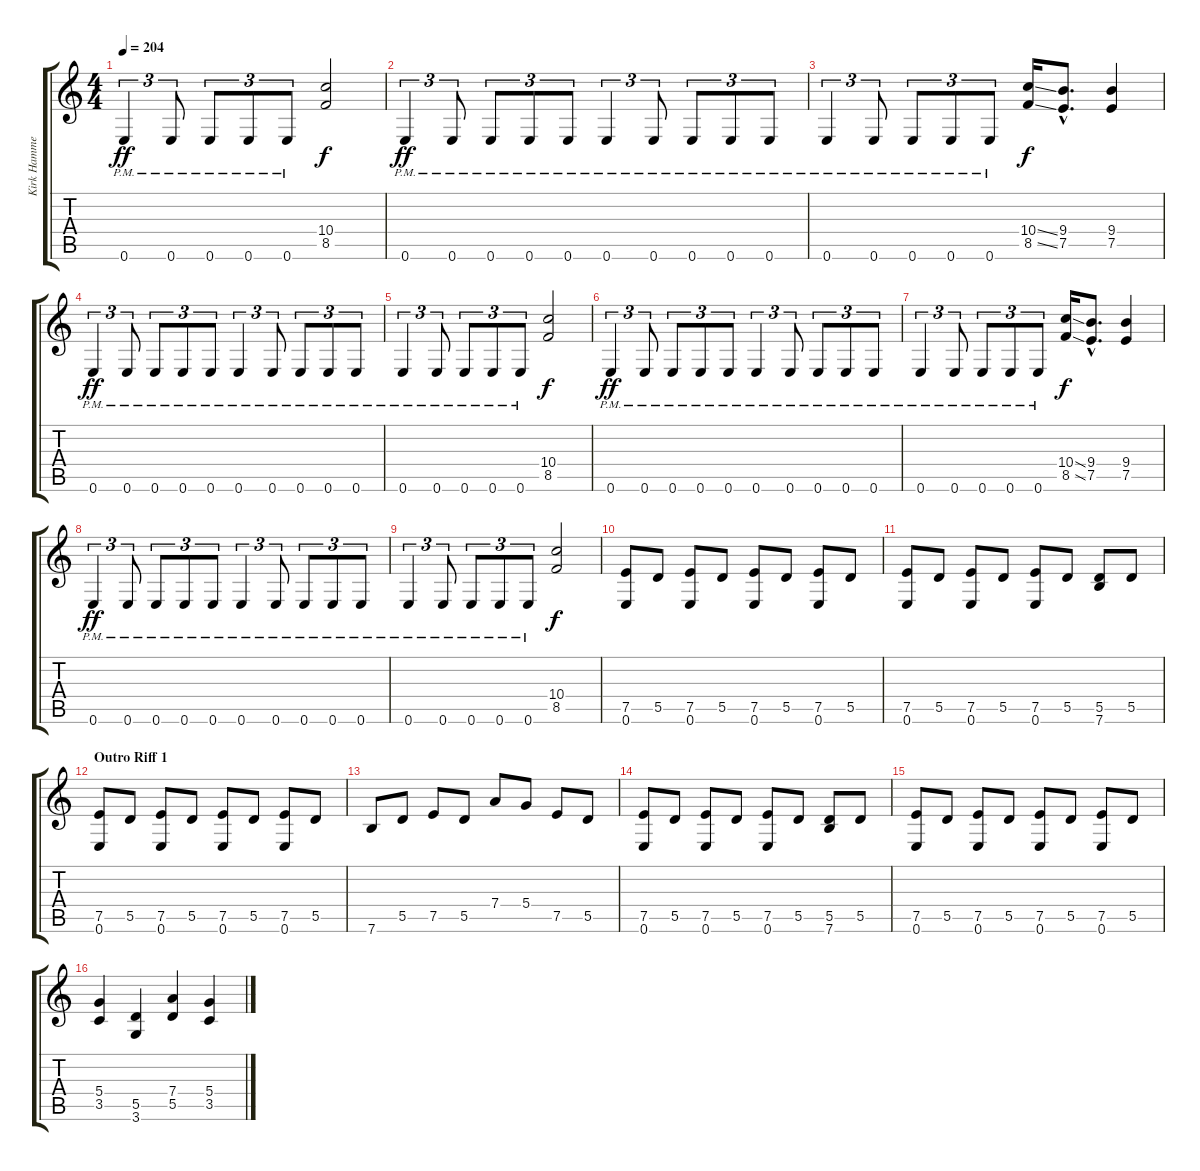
\track ("Kirk Hammet (Guitar 2)" "Kirk Hamme") {instrument distortionguitar}
\staff {score tabs}
\tuning (E4 B3 G3 D3 A2 E2) {hide}
\ts (4 4)
\tempo 204
\clef g2
\ks c
0.6{pm}.4{tu (3 2) dy ff} 0.6{pm}.8{tu (3 2)} 0.6{pm}.8{tu (3 2)} 0.6{pm}.8{tu (3 2)} 0.6{pm}.8{tu (3 2)} (10.4 8.5).2{dy f} |
0.6{pm}.4{tu (3 2) dy ff} 0.6{pm}.8{tu (3 2)} 0.6{pm}.8{tu (3 2)} 0.6{pm}.8{tu (3 2)} 0.6{pm}.8{tu (3 2)} 0.6{pm}.4{tu (3 2)} 0.6{pm}.8{tu (3 2)} 0.6{pm}.8{tu (3 2)} 0.6{pm}.8{tu (3 2)} 0.6{pm}.8{tu (3 2)} |
0.6{pm}.4{tu (3 2)} 0.6{pm}.8{tu (3 2)} 0.6{pm}.8{tu (3 2)} 0.6{pm}.8{tu (3 2)} 0.6{pm}.8{tu (3 2)} (10.4{ss} 8.5{ss}).16{dy f} (9.4{hac} 7.5{hac}).8{d} (9.4 7.5).4 |
0.6{pm}.4{tu (3 2) dy ff} 0.6{pm}.8{tu (3 2)} 0.6{pm}.8{tu (3 2)} 0.6{pm}.8{tu (3 2)} 0.6{pm}.8{tu (3 2)} 0.6{pm}.4{tu (3 2)} 0.6{pm}.8{tu (3 2)} 0.6{pm}.8{tu (3 2)} 0.6{pm}.8{tu (3 2)} 0.6{pm}.8{tu (3 2)} |
0.6{pm}.4{tu (3 2)} 0.6{pm}.8{tu (3 2)} 0.6{pm}.8{tu (3 2)} 0.6{pm}.8{tu (3 2)} 0.6{pm}.8{tu (3 2)} (10.4 8.5).2{dy f} |
0.6{pm}.4{tu (3 2) dy ff} 0.6{pm}.8{tu (3 2)} 0.6{pm}.8{tu (3 2)} 0.6{pm}.8{tu (3 2)} 0.6{pm}.8{tu (3 2)} 0.6{pm}.4{tu (3 2)} 0.6{pm}.8{tu (3 2)} 0.6{pm}.8{tu (3 2)} 0.6{pm}.8{tu (3 2)} 0.6{pm}.8{tu (3 2)} |
0.6{pm}.4{tu (3 2)} 0.6{pm}.8{tu (3 2)} 0.6{pm}.8{tu (3 2)} 0.6{pm}.8{tu (3 2)} 0.6{pm}.8{tu (3 2)} (10.4{ss} 8.5{ss}).16{dy f} (9.4{hac} 7.5{hac}).8{d} (9.4 7.5).4 |
0.6{pm}.4{tu (3 2) dy ff} 0.6{pm}.8{tu (3 2)} 0.6{pm}.8{tu (3 2)} 0.6{pm}.8{tu (3 2)} 0.6{pm}.8{tu (3 2)} 0.6{pm}.4{tu (3 2)} 0.6{pm}.8{tu (3 2)} 0.6{pm}.8{tu (3 2)} 0.6{pm}.8{tu (3 2)} 0.6{pm}.8{tu (3 2)} |
0.6{pm}.4{tu (3 2)} 0.6{pm}.8{tu (3 2)} 0.6{pm}.8{tu (3 2)} 0.6{pm}.8{tu (3 2)} 0.6{pm}.8{tu (3 2)} (10.4 8.5).2{dy f} |
(7.5 0.6).8 5.5.8 (7.5 0.6).8 5.5.8 (7.5 0.6).8 5.5.8 (7.5 0.6).8 5.5.8 |
(7.5 0.6).8 5.5.8 (7.5 0.6).8 5.5.8 (7.5 0.6).8 5.5.8 (5.5 7.6).8 5.5.8 |
\section ("" "Outro Riff 1")
(7.5 0.6).8 5.5.8 (7.5 0.6).8 5.5.8 (7.5 0.6).8 5.5.8 (7.5 0.6).8 5.5.8 |
7.6.8 5.5.8 7.5.8 5.5.8 7.4.8 5.4.8 7.5.8 5.5.8 |
(7.5 0.6).8 5.5.8 (7.5 0.6).8 5.5.8 (7.5 0.6).8 5.5.8 (5.5 7.6).8 5.5.8 |
(7.5 0.6).8 5.5.8 (7.5 0.6).8 5.5.8 (7.5 0.6).8 5.5.8 (7.5 0.6).8 5.5.8 |
(5.4 3.5).4 (5.5 3.6).4 (7.4 5.5).4 (5.4 3.5).4
